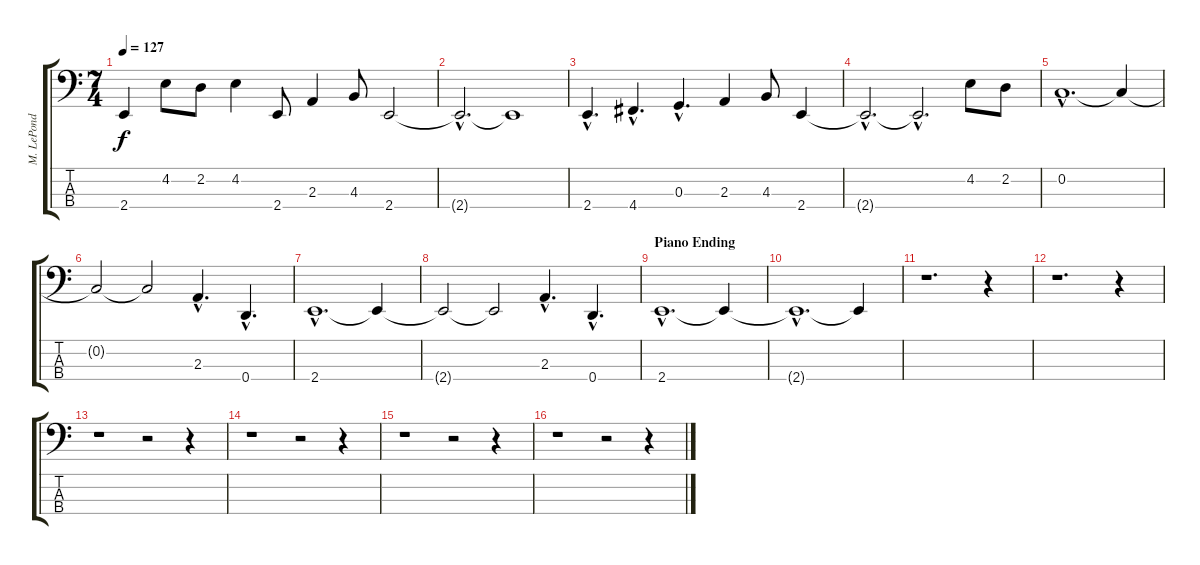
\track ("M. LePond [Bass]" "M. LePond ") {instrument electricbassfinger}
\staff {score tabs}
\tuning (F2 C2 G1 D1) {hide}
\ts (7 4)
\tempo 127
\clef f4
\ks c
2.4.4{dy f instrument lead8bassandlead} 4.2.8 2.2.8 4.2.4 2.4.8 2.3.4 4.3.8 2.4.2 |
2.4{hac t}.2{d} 2.4{t}.1 |
2.4{hac}.4{d instrument lead8bassandlead} 4.4{hac}.4{d} 0.3{hac}.4{d} 2.3.4 4.3.8 2.4.4 |
2.4{hac t}.2{d} 2.4{hac t}.2{d} 4.2.8{instrument lead8bassandlead} 2.2.8 |
0.2{hac}.1{d instrument lead8bassandlead} 0.2{t}.4 |
0.2{t}.2 0.2{t}.2 2.3{hac}.4{d instrument lead8bassandlead} 0.4{hac}.4{d} |
2.4{hac}.1{d instrument lead8bassandlead} 2.4{t}.4 |
2.4{t}.2 2.4{t}.2 2.3{hac}.4{d instrument lead8bassandlead} 0.4{hac}.4{d} |
\section ("" "Piano Ending")
2.4{hac}.1{d volume 0 instrument lead8bassandlead} 2.4{t}.4 |
2.4{hac t}.1{d} 2.4{t}.4 |
r.1{d} r.4 |
r.1{d} r.4 |
r.1 r.2 r.4 |
r.1 r.2 r.4 |
r.1 r.2 r.4 |
r.1 r.2 r.4
